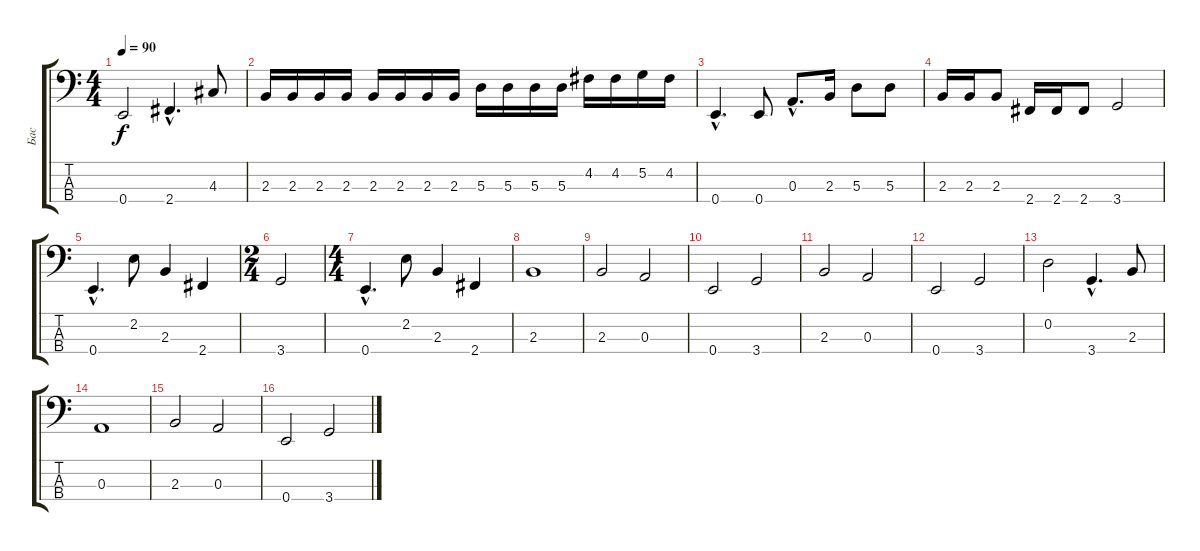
\track ("Бас" "Бас") {instrument electricbassfinger}
\staff {score tabs}
\tuning (G2 D2 A1 E1) {hide}
\ts (4 4)
\tempo 90
\clef f4
\ks c
0.4.2{dy f} 2.4{hac}.4{d} 4.3.8 |
2.3.16 2.3.16 2.3.16 2.3.16 2.3.16 2.3.16 2.3.16 2.3.16 5.3.16 5.3.16 5.3.16 5.3.16 4.2.16 4.2.16 5.2.16 4.2.16 |
0.4{hac}.4{d} 0.4.8 0.3{hac}.8{d} 2.3.16 5.3.8 5.3.8 |
2.3.16 2.3.16 2.3.8 2.4.16 2.4.16 2.4.8 3.4.2 |
0.4{hac}.4{d} 2.2.8 2.3.4 2.4.4 |
\ts (2 4)
3.4.2 |
\ts (4 4)
0.4{hac}.4{d} 2.2.8 2.3.4 2.4.4 |
2.3.1 |
2.3.2 0.3.2 |
0.4.2 3.4.2 |
2.3.2 0.3.2 |
0.4.2 3.4.2 |
0.2.2 3.4{hac}.4{d} 2.3.8 |
0.3.1 |
2.3.2 0.3.2 |
0.4.2 3.4.2
